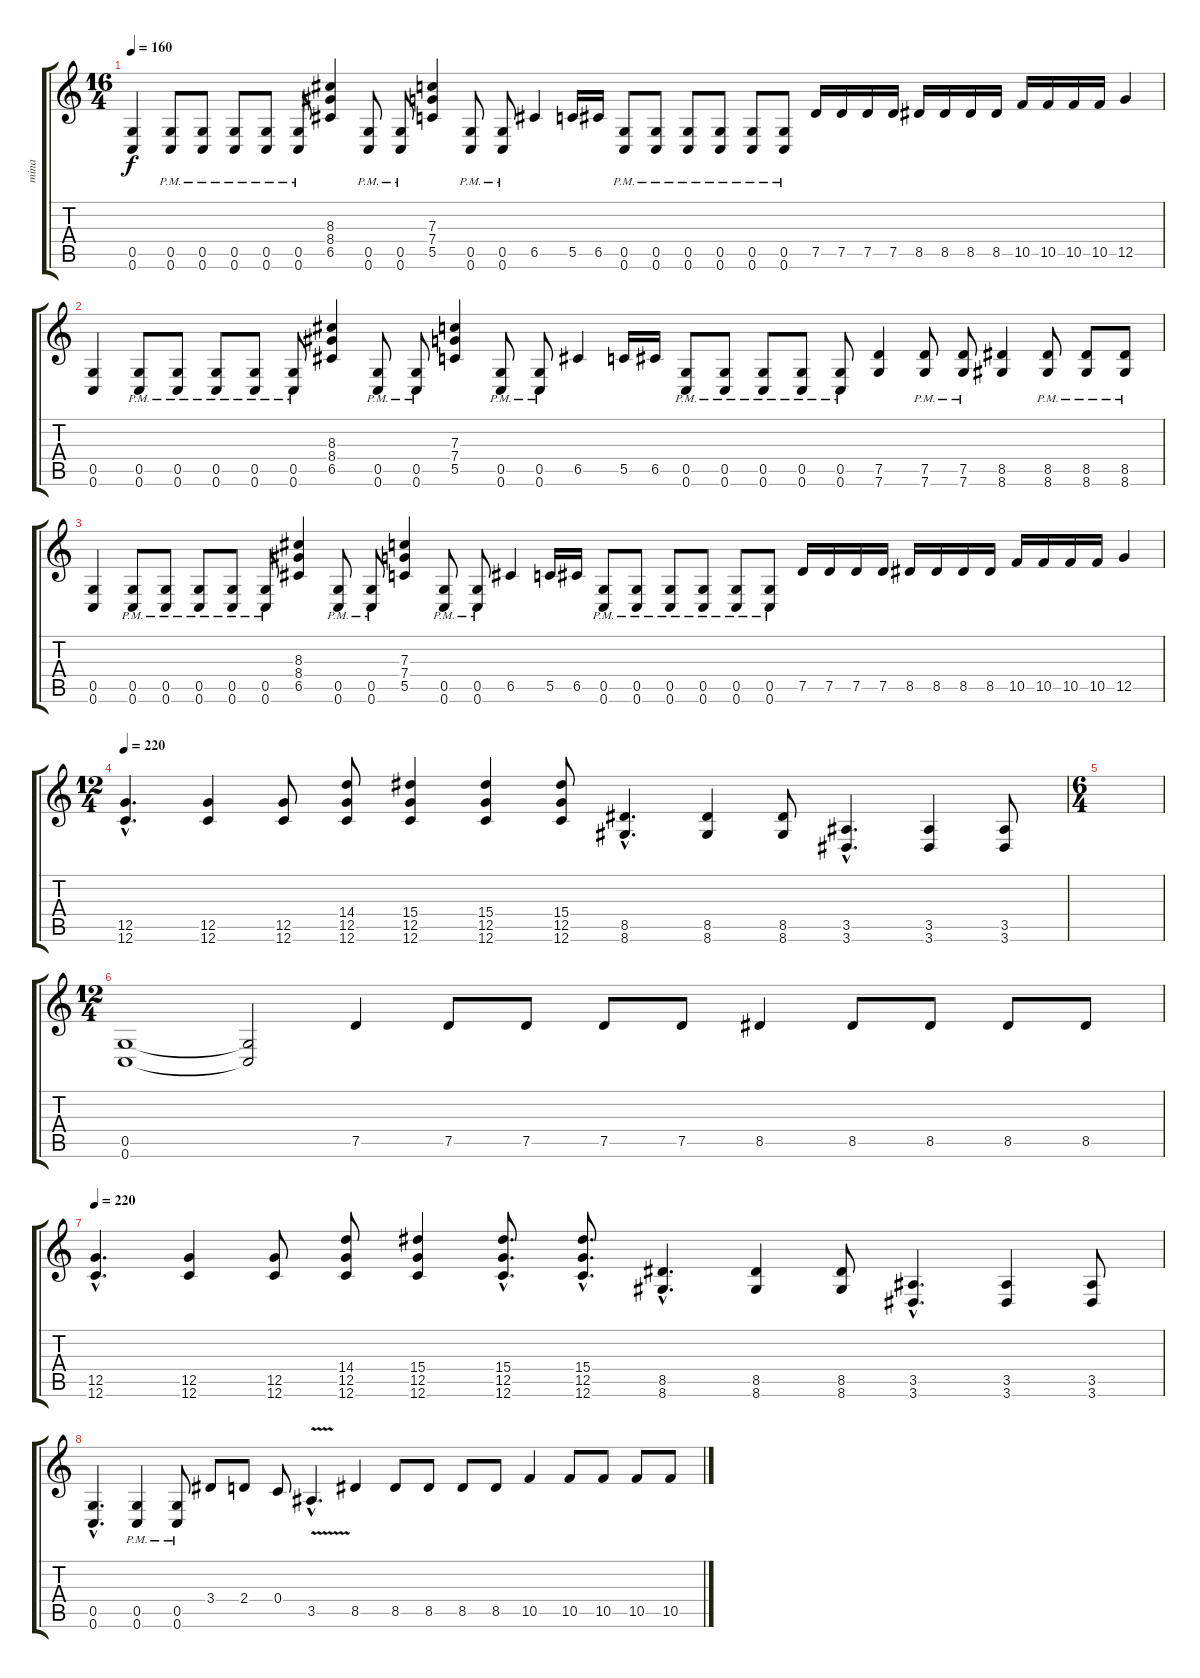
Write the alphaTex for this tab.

\track ("mina" "mina") {instrument distortionguitar}
\staff {score tabs}
\tuning (D4 A3 F3 C3 G2 C2) {hide}
\ts (16 4)
\tempo 160
\clef g2
\ks c
(0.5 0.6).4{dy f} (0.5{pm} 0.6{pm}).8 (0.5{pm} 0.6{pm}).8 (0.5{pm} 0.6{pm}).8 (0.5{pm} 0.6{pm}).8 (0.5{pm} 0.6{pm}).8 (8.3 8.4 6.5).4 (0.5{pm} 0.6{pm}).8 (0.5{pm} 0.6{pm}).8 (7.3 7.4 5.5).4 (0.5{pm} 0.6{pm}).8 (0.5{pm} 0.6{pm}).8 6.5.4 5.5.16 6.5.16 (0.5{pm} 0.6{pm}).8 (0.5{pm} 0.6{pm}).8 (0.5{pm} 0.6{pm}).8 (0.5{pm} 0.6{pm}).8 (0.5{pm} 0.6{pm}).8 (0.5{pm} 0.6{pm}).8 7.5.16 7.5.16 7.5.16 7.5.16 8.5.16 8.5.16 8.5.16 8.5.16 10.5.16 10.5.16 10.5.16 10.5.16 12.5.4 |
(0.5 0.6).4 (0.5{pm} 0.6{pm}).8 (0.5{pm} 0.6{pm}).8 (0.5{pm} 0.6{pm}).8 (0.5{pm} 0.6{pm}).8 (0.5{pm} 0.6{pm}).8 (8.3 8.4 6.5).4 (0.5{pm} 0.6{pm}).8 (0.5{pm} 0.6{pm}).8 (7.3 7.4 5.5).4 (0.5{pm} 0.6{pm}).8 (0.5{pm} 0.6{pm}).8 6.5.4 5.5.16 6.5.16 (0.5{pm} 0.6{pm}).8 (0.5{pm} 0.6{pm}).8 (0.5{pm} 0.6{pm}).8 (0.5{pm} 0.6{pm}).8 (0.5{pm} 0.6{pm}).8 (7.5 7.6).4 (7.5{pm} 7.6{pm}).8 (7.5{pm} 7.6{pm}).8 (8.5 8.6).4 (8.5{pm} 8.6{pm}).8 (8.5{pm} 8.6{pm}).8 (8.5{pm} 8.6{pm}).8 |
(0.5 0.6).4 (0.5{pm} 0.6{pm}).8 (0.5{pm} 0.6{pm}).8 (0.5{pm} 0.6{pm}).8 (0.5{pm} 0.6{pm}).8 (0.5{pm} 0.6{pm}).8 (8.3 8.4 6.5).4 (0.5{pm} 0.6{pm}).8 (0.5{pm} 0.6{pm}).8 (7.3 7.4 5.5).4 (0.5{pm} 0.6{pm}).8 (0.5{pm} 0.6{pm}).8 6.5.4 5.5.16 6.5.16 (0.5{pm} 0.6{pm}).8 (0.5{pm} 0.6{pm}).8 (0.5{pm} 0.6{pm}).8 (0.5{pm} 0.6{pm}).8 (0.5{pm} 0.6{pm}).8 (0.5{pm} 0.6{pm}).8 7.5.16 7.5.16 7.5.16 7.5.16 8.5.16 8.5.16 8.5.16 8.5.16 10.5.16 10.5.16 10.5.16 10.5.16 12.5.4 |
\ts (12 4)
\tempo 220
(12.5{hac} 12.6{hac}).4{d} (12.5 12.6).4 (12.5 12.6).8 (14.4 12.5 12.6).8 (15.4 12.5 12.6).4 (15.4 12.5 12.6).4 (15.4 12.5 12.6).8 (8.5{hac} 8.6{hac}).4{d} (8.5 8.6).4 (8.5 8.6).8 (3.5{hac} 3.6{hac}).4{d} (3.5 3.6).4 (3.5 3.6).8 |
\ts (6 4)
|
\ts (12 4)
(0.5 0.6).1 (0.5{t} 0.6{t}).2 7.5.4 7.5.8 7.5.8 7.5.8 7.5.8 8.5.4 8.5.8 8.5.8 8.5.8 8.5.8 |
\tempo 220
(12.5{hac} 12.6{hac}).4{d} (12.5 12.6).4 (12.5 12.6).8 (14.4 12.5 12.6).8 (15.4 12.5 12.6).4 (15.4{hac} 12.5{hac} 12.6{hac}).8{d} (15.4{hac} 12.5{hac} 12.6{hac}).8{d} (8.5{hac} 8.6{hac}).4{d} (8.5 8.6).4 (8.5 8.6).8 (3.5{hac} 3.6{hac}).4{d} (3.5 3.6).4 (3.5 3.6).8 |
(0.5{hac} 0.6{hac}).4{d} (0.5{pm} 0.6{pm}).4 (0.5{pm} 0.6{pm}).8 3.4.8 2.4.8 0.4.8 3.5{v hac}.4{d} 8.5.4 8.5.8 8.5.8 8.5.8 8.5.8 10.5.4 10.5.8 10.5.8 10.5.8 10.5.8
